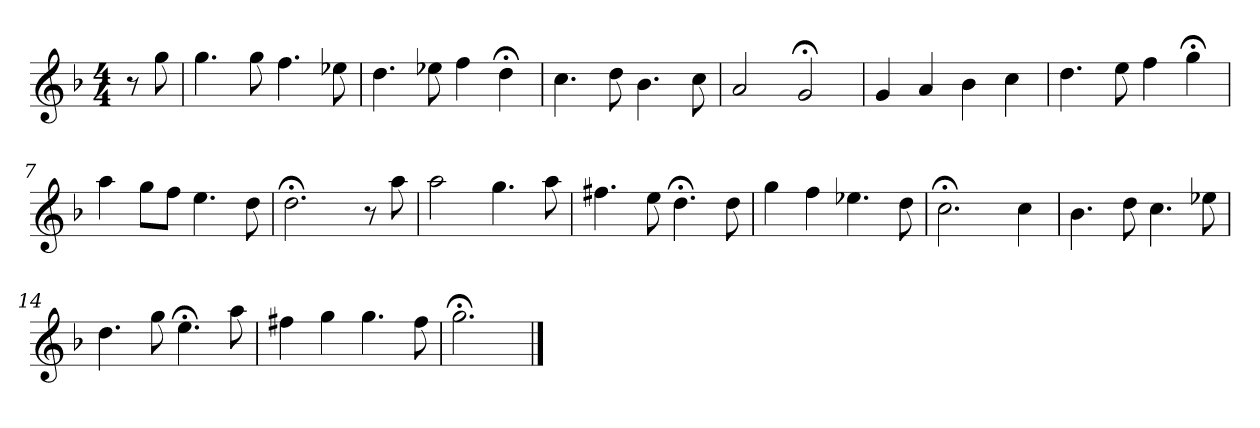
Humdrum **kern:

**kern
*part1
*staff1
*k[b-]
*G:dor
*M4/4
*MM120
=
8r
8gg
=1
4.gg
8gg
4.ff
8ee-X
=2
4.dd
8ee-X
4ff
4dd;<
=3
4.cc
8dd
4.b-
8cc
=4
2a
2g;<
=5
4g
4a
4b-
4cc
=6
4.dd
8ee
4ff
4gg;<
=7
4aa
8ggL
8ffJ
4.ee
8dd
=8
2.dd;<
8r
8aa
=9
2aa
4.gg
8aa
=10
4.ff#X
8ee
4.dd;<
8dd
=11
4gg
4ff
4.ee-X
8dd
=12
2.cc;<
4cc
=13
4.b-
8dd
4.cc
8ee-X
=14
4.dd
8gg
4.ee;<
8aa
=15
4ff#X
4gg
4.gg
8ff#
=16
2.gg;<
==
*-
